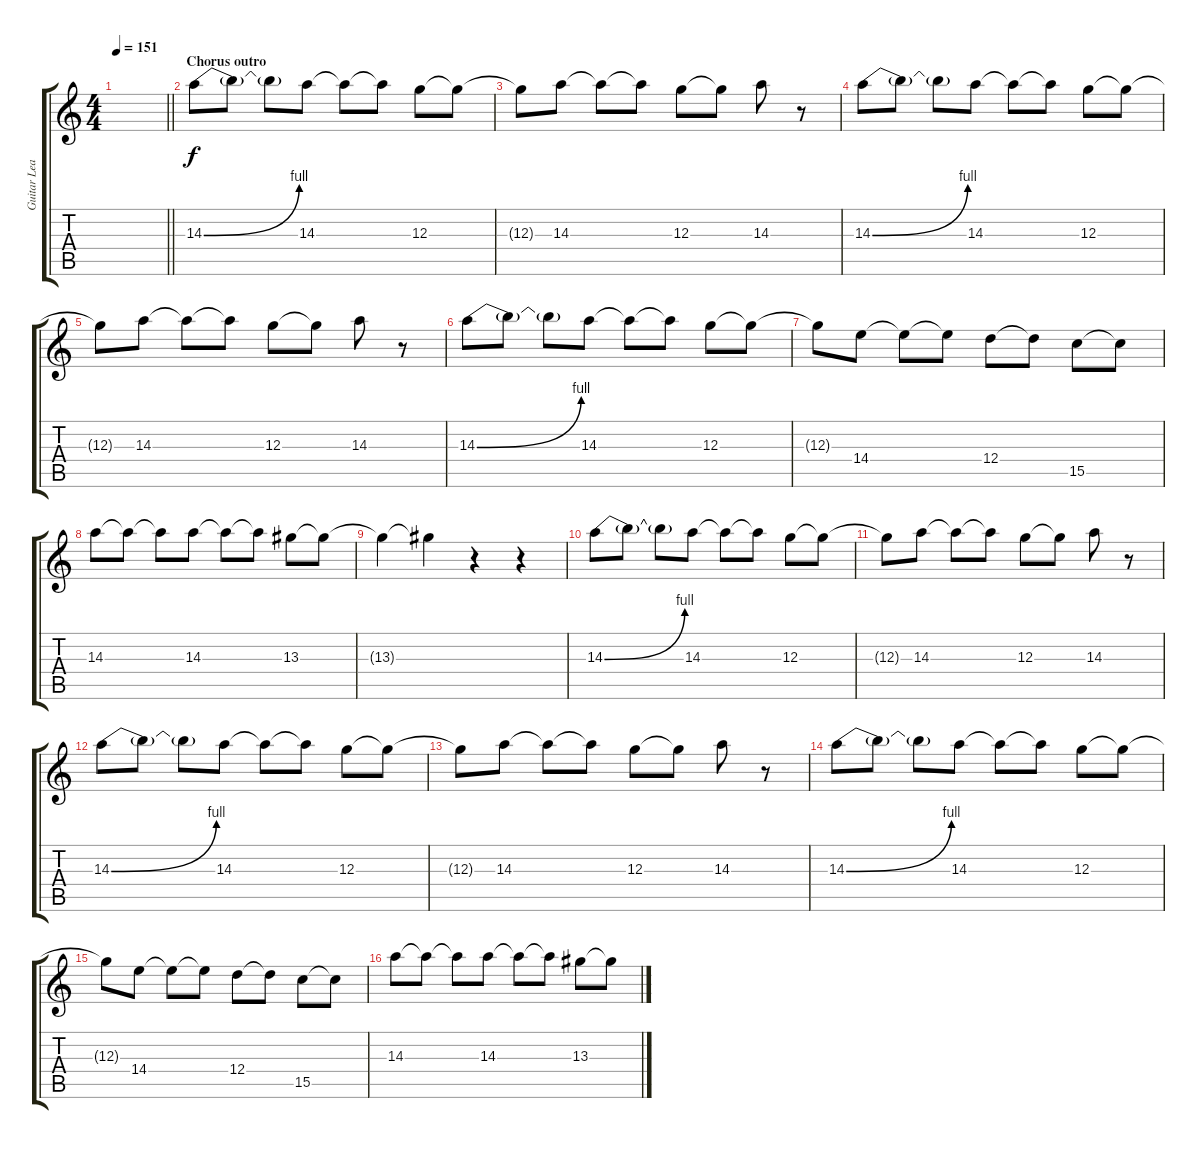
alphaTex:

\track ("Guitar Lead" "Guitar Lea") {instrument distortionguitar}
\staff {score tabs}
\tuning (E4 B3 G3 D3 A2 E2) {hide}
\ts (4 4)
\tempo 151
\clef g2
\barLineRight lightlight
\ks c
|
\section ("" "Chorus outro")
14.3{be (bend 0 0 60 4)}.8 14.3{t}.8 14.3{t}.8 14.3.8 14.3{t}.8 14.3{t}.8 12.3.8 12.3{t}.8 |
12.3{t}.8 14.3.8 14.3{t}.8 14.3{t}.8 12.3.8 12.3{t}.8 14.3.8 r.8 |
14.3{be (bend 0 0 60 4)}.8 14.3{t}.8 14.3{t}.8 14.3.8 14.3{t}.8 14.3{t}.8 12.3.8 12.3{t}.8 |
12.3{t}.8 14.3.8 14.3{t}.8 14.3{t}.8 12.3.8 12.3{t}.8 14.3.8 r.8 |
14.3{be (bend 0 0 60 4)}.8 14.3{t}.8 14.3{t}.8 14.3.8 14.3{t}.8 14.3{t}.8 12.3.8 12.3{t}.8 |
12.3{t}.8 14.4.8 14.4{t}.8 14.4{t}.8 12.4.8 12.4{t}.8 15.5.8 15.5{t}.8 |
14.3.8 14.3{t}.8 14.3{t}.8 14.3.8 14.3{t}.8 14.3{t}.8 13.3.8 13.3{t}.8 |
13.3{t}.4 13.3{t}.4 r.4 r.4 |
14.3{be (bend 0 0 60 4)}.8 14.3{t}.8 14.3{t}.8 14.3.8 14.3{t}.8 14.3{t}.8 12.3.8 12.3{t}.8 |
12.3{t}.8 14.3.8 14.3{t}.8 14.3{t}.8 12.3.8 12.3{t}.8 14.3.8 r.8 |
14.3{be (bend 0 0 60 4)}.8 14.3{t}.8 14.3{t}.8 14.3.8 14.3{t}.8 14.3{t}.8 12.3.8 12.3{t}.8 |
12.3{t}.8 14.3.8 14.3{t}.8 14.3{t}.8 12.3.8 12.3{t}.8 14.3.8 r.8 |
14.3{be (bend 0 0 60 4)}.8 14.3{t}.8 14.3{t}.8 14.3.8 14.3{t}.8 14.3{t}.8 12.3.8 12.3{t}.8 |
12.3{t}.8 14.4.8 14.4{t}.8 14.4{t}.8 12.4.8 12.4{t}.8 15.5.8 15.5{t}.8 |
14.3.8 14.3{t}.8 14.3{t}.8 14.3.8 14.3{t}.8 14.3{t}.8 13.3.8 13.3{t}.8
